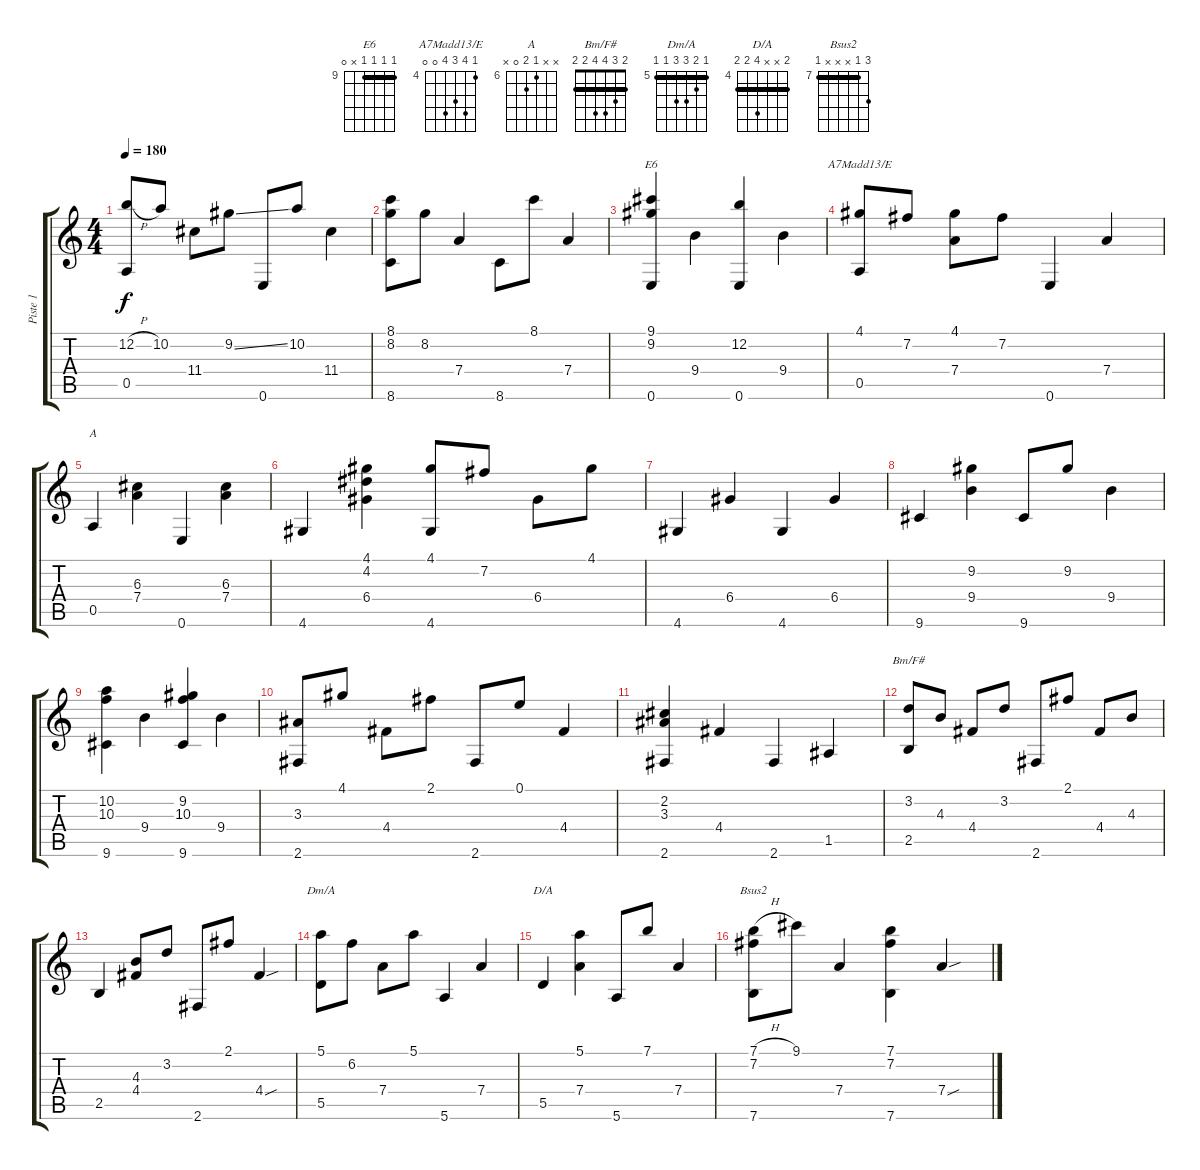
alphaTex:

\track ("Piste 1" "Piste 1") {instrument electricguitarjazz}
\staff {score tabs}
\tuning (E4 B3 G3 D3 A2 E2) {hide}
\chord ("E6" 9 9 9 9 x 0) {firstfret 9 barre 9}
\chord ("A7Madd13/E" 4 7 6 7 0 0) {firstfret 4}
\chord ("A" x x 6 7 0 x) {firstfret 6}
\chord ("Bm/F#" 2 3 4 4 2 2) {barre 2}
\chord ("Dm/A" 5 6 7 7 5 5) {firstfret 5 barre 5}
\chord ("D/A" 5 x x 7 5 5) {firstfret 4 barre 5}
\chord ("Bsus2" 9 7 x x x 7) {firstfret 7 barre 7}
\ts (4 4)
\tempo 180
\clef g2
\ks c
(12.2{h} 0.5).8{dy f} 10.2.8 11.4.8 9.2{ss}.8 0.6.8 10.2.8 11.4.4 |
(8.1 8.2 8.6).8 8.2.8 7.4.4 8.6.8 8.1.8 7.4.4 |
(9.1 9.2 0.6).4{ch "E6"} 9.4.4 (12.2 0.6).4 9.4.4 |
(4.1 0.5).8{ch "A7Madd13/E"} 7.2.8 (4.1 7.4).8 7.2.8 0.6.4 7.4.4 |
0.5.4{ch "A"} (6.3 7.4).4 0.6.4 (6.3 7.4).4 |
4.6.4 (4.1 4.2 6.4).4 (4.1 4.6).8 7.2.8 6.4.8 4.1.8 |
4.6.4 6.4.4 4.6.4 6.4.4 |
9.6.4 (9.2 9.4).4 9.6.8 9.2.8 9.4.4 |
(10.2 10.3 9.6).4 9.4.4 (9.2 10.3 9.6).4 9.4.4 |
(3.3 2.6).8 4.1.8 4.4.8 2.1.8 2.6.8 0.1.8 4.4.4 |
(2.2 3.3 2.6).4 4.4.4 2.6.4 1.5.4 |
(3.2 2.5).8{ch "Bm/F#"} 4.3.8 4.4.8 3.2.8 2.6.8 2.1.8 4.4.8 4.3.8 |
2.5.4 (4.3 4.4).8 3.2.8 2.6.8 2.1.8 4.4{sou}.4 |
(5.1 5.5).8{ch "Dm/A"} 6.2.8 7.4.8 5.1.8 5.6.4 7.4.4 |
5.5.4{ch "D/A"} (5.1 7.4).4 5.6.8 7.1.8 7.4.4 |
(7.1{h} 7.2 7.6).8{ch "Bsus2"} 9.1.8 7.4.4 (7.1 7.2 7.6).4 7.4{sou}.4
